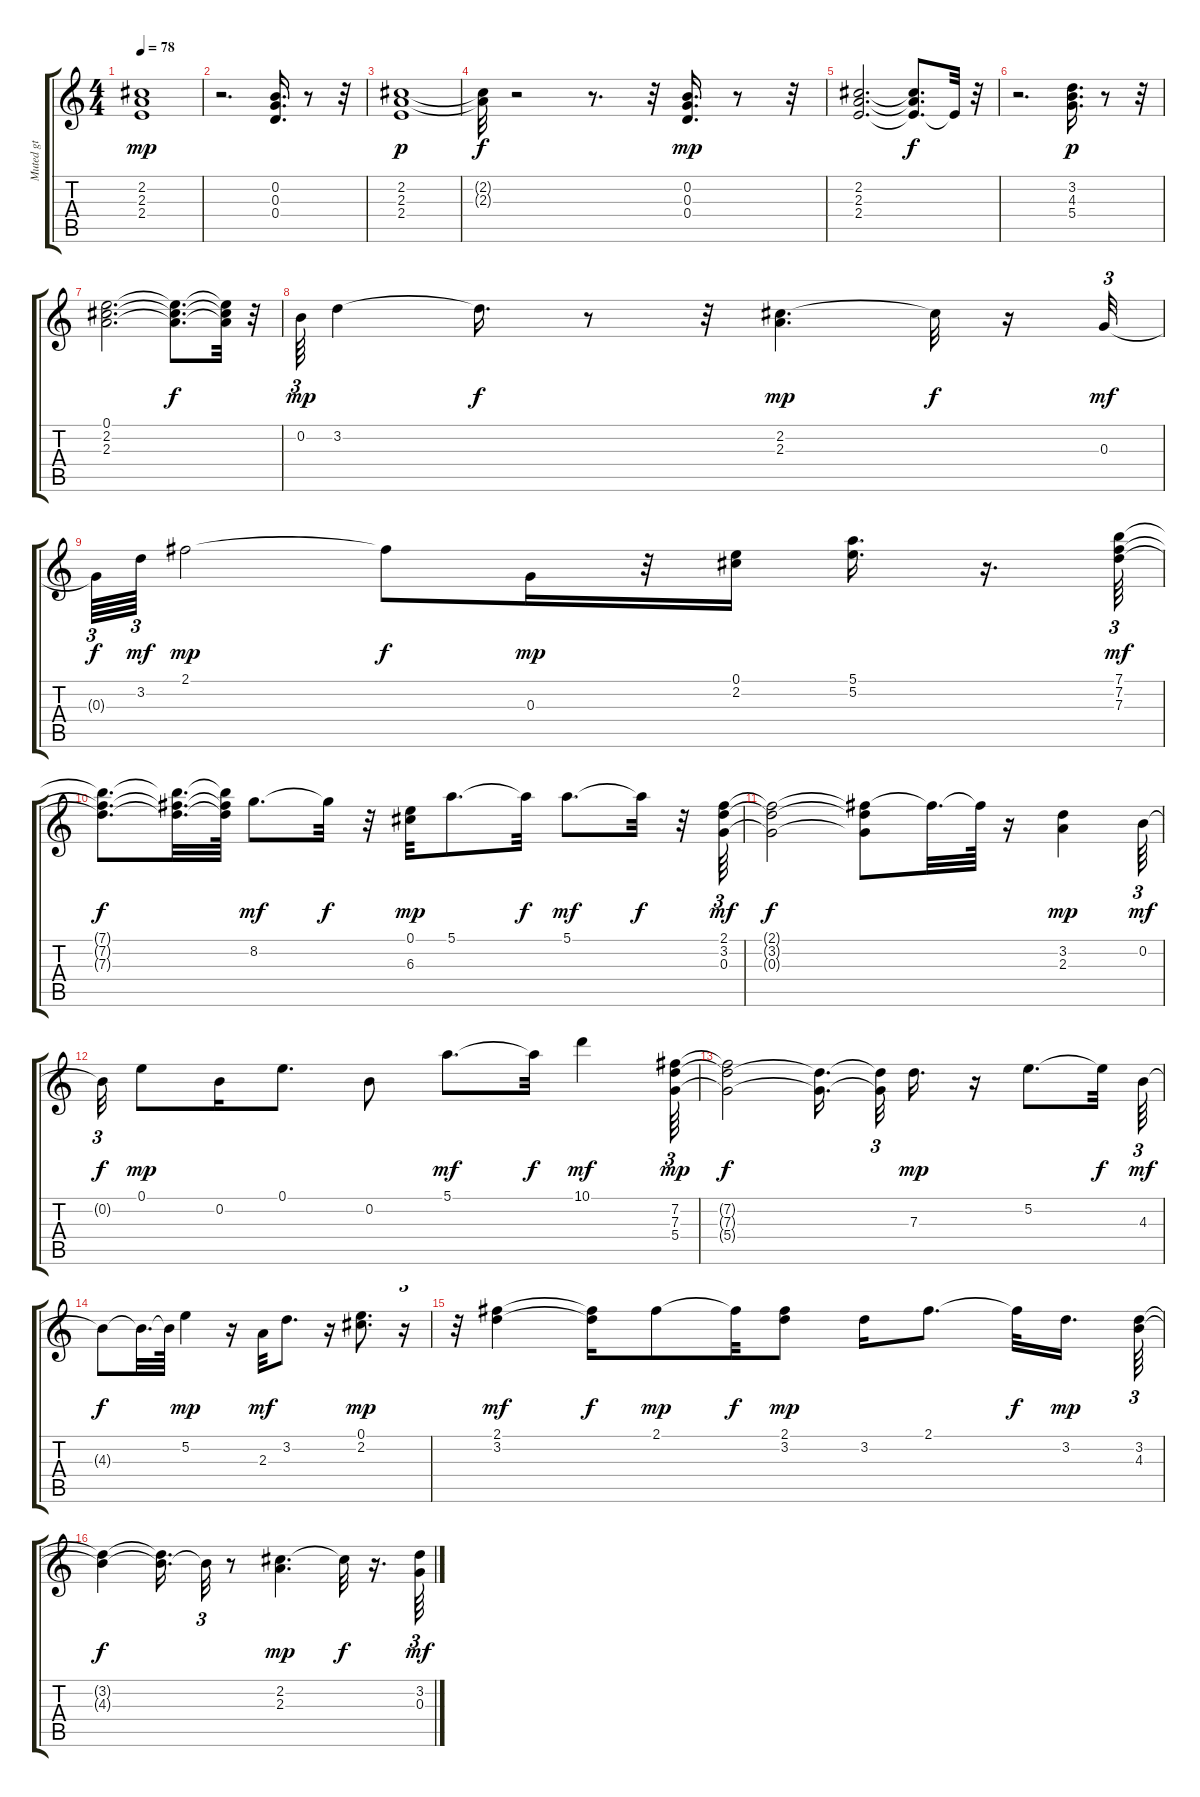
\track ("Muted gt" "Muted gt") {instrument electricguitarmuted}
\staff {score tabs}
\tuning (E4 B3 G3 D3 A2 E2) {hide}
\ts (4 4)
\tempo 78
\clef g2
\ks c
(2.2 2.3 2.4).1{dy mp} |
r.2{d} (0.2 0.3 0.4).16{d} r.8 r.32 |
(2.2 2.3 2.4).1{dy p} |
(2.2{t} 2.3{t}).32{dy f} r.2 r.8{d} r.32 (0.2 0.3 0.4).16{d dy mp} r.8 r.32 |
(2.2 2.3 2.4).2{d} (2.2{t} 2.3{t} 2.4{t}).8{d dy f} 2.4{t}.32 r.32 |
r.2{d} (3.2 4.3 5.4).16{d dy p} r.8 r.32 |
(0.1 2.2 2.3).2{d} (0.1{t} 2.2{t} 2.3{t}).8{d dy f} (0.1{t} 2.2{t} 2.3{t}).32 r.32 |
0.2.64{tu (3 2) dy mp} 3.2.4 3.2{t}.16{d dy f} r.8 r.32 (2.2 2.3).4{d dy mp} 2.2{t}.32{dy f} r.16 0.3.32{tu (3 2) dy mf} |
0.3{t}.64{tu (3 2) dy f} 3.2.64{tu (3 2) dy mf} 2.1.2{dy mp} 2.1{t}.8{dy f} 0.3.16{dy mp} r.32 (0.1 2.2).16 (5.1 5.2).16{d} r.16{d} (7.1 7.2 7.3).64{tu (3 2) dy mf} |
(7.1{t} 7.2{t} 7.3{t}).8{d dy f} (7.1{t} 7.2{t} 7.3{t}).32{d} (7.1{t} 7.2{t} 7.3{t}).64 8.2.8{d dy mf} 8.2{t}.32{dy f} r.32 (0.1 6.3).32{dy mp} 5.1.8{d} 5.1{t}.32{dy f} 5.1.8{d dy mf} 5.1{t}.32{dy f} r.32 (2.1 3.2 0.3).64{tu (3 2) dy mf} |
(2.1{t} 3.2{t} 0.3{t}).2{dy f} (2.1{t} 3.2{t} 0.3{t}).8 2.1{t}.32{d} 2.1{t}.64 r.16 (3.2 2.3).4{dy mp} 0.2.64{tu (3 2) dy mf} |
0.2{t}.32{tu (3 2) dy f} 0.1.8{dy mp} 0.2.16 0.1.8{d} 0.2.8 5.1.8{d dy mf} 5.1{t}.32{dy f} 10.1.4{dy mf} (7.2 7.3 5.4).64{tu (3 2) dy mp} |
(7.2{t} 7.3{t} 5.4{t}).2{dy f} (7.3{t} 5.4{t}).16{d beam splitsecondary} (7.3{t} 5.4{t}).32{tu (3 2)} 7.3.16{d dy mp} r.16 5.2.8{d} 5.2{t}.32{dy f} 4.3.64{tu (3 2) dy mf} |
4.3{t}.8{dy f} 4.3{t}.32{d} 4.3{t}.64 5.2.4{dy mp} r.16 2.3.32{dy mf} 3.2.8{d} r.16 (0.1 2.2).8{d dy mp} r.16{tu (3 2)} |
r.32{tu (3 2)} (2.1 3.2).4{dy mf} (2.1{t} 3.2{t}).16{dy f} 2.1.8{dy mp} 2.1{t}.32{dy f} (2.1 3.2).8{dy mp} 3.2.16 2.1.8{d} 2.1{t}.32{dy f} 3.2.16{d dy mp beam splitsecondary} (3.2 4.3).64{tu (3 2)} |
(3.2{t} 4.3{t}).4{dy f} (3.2{t} 4.3{t}).16{d} 4.3{t}.32{tu (3 2)} r.8 (2.2 2.3).4{d dy mp} 2.2{t}.32{dy f} r.16{d} (3.2 0.3).64{tu (3 2) dy mf}
